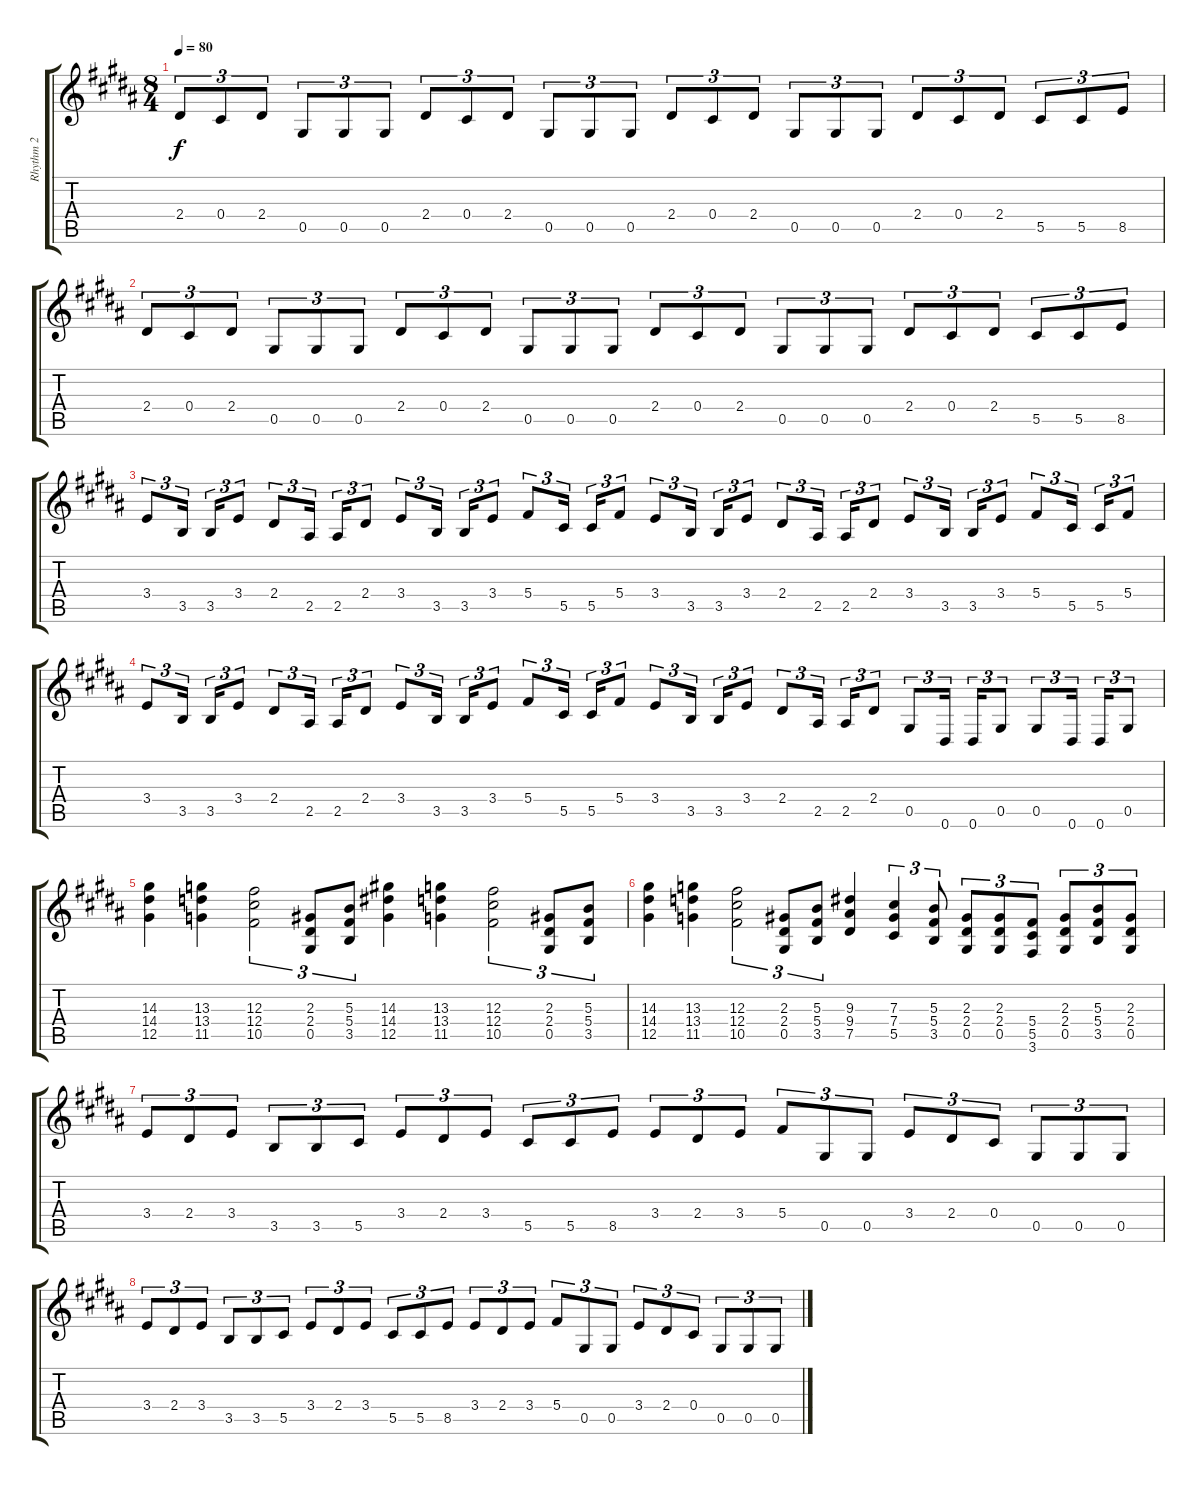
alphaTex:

\track ("Rhythm 2" "Rhythm 2") {instrument distortionguitar}
\staff {score tabs}
\tuning (Eb4 Bb3 Gb3 Db3 Ab2 Eb2) {hide}
\ts (8 4)
\tempo 80
\clef g2
\ks g#minor
2.4.8{tu (3 2) dy f} 0.4.8{tu (3 2)} 2.4.8{tu (3 2)} 0.5.8{tu (3 2)} 0.5.8{tu (3 2)} 0.5.8{tu (3 2)} 2.4.8{tu (3 2)} 0.4.8{tu (3 2)} 2.4.8{tu (3 2)} 0.5.8{tu (3 2)} 0.5.8{tu (3 2)} 0.5.8{tu (3 2)} 2.4.8{tu (3 2)} 0.4.8{tu (3 2)} 2.4.8{tu (3 2)} 0.5.8{tu (3 2)} 0.5.8{tu (3 2)} 0.5.8{tu (3 2)} 2.4.8{tu (3 2)} 0.4.8{tu (3 2)} 2.4.8{tu (3 2)} 5.5.8{tu (3 2)} 5.5.8{tu (3 2)} 8.5.8{tu (3 2)} |
2.4.8{tu (3 2)} 0.4.8{tu (3 2)} 2.4.8{tu (3 2)} 0.5.8{tu (3 2)} 0.5.8{tu (3 2)} 0.5.8{tu (3 2)} 2.4.8{tu (3 2)} 0.4.8{tu (3 2)} 2.4.8{tu (3 2)} 0.5.8{tu (3 2)} 0.5.8{tu (3 2)} 0.5.8{tu (3 2)} 2.4.8{tu (3 2)} 0.4.8{tu (3 2)} 2.4.8{tu (3 2)} 0.5.8{tu (3 2)} 0.5.8{tu (3 2)} 0.5.8{tu (3 2)} 2.4.8{tu (3 2)} 0.4.8{tu (3 2)} 2.4.8{tu (3 2)} 5.5.8{tu (3 2)} 5.5.8{tu (3 2)} 8.5.8{tu (3 2)} |
3.4.8{tu (3 2)} 3.5.16{tu (3 2)} 3.5.16{tu (3 2)} 3.4.8{tu (3 2)} 2.4.8{tu (3 2)} 2.5.16{tu (3 2)} 2.5.16{tu (3 2)} 2.4.8{tu (3 2)} 3.4.8{tu (3 2)} 3.5.16{tu (3 2)} 3.5.16{tu (3 2)} 3.4.8{tu (3 2)} 5.4.8{tu (3 2)} 5.5.16{tu (3 2)} 5.5.16{tu (3 2)} 5.4.8{tu (3 2)} 3.4.8{tu (3 2)} 3.5.16{tu (3 2)} 3.5.16{tu (3 2)} 3.4.8{tu (3 2)} 2.4.8{tu (3 2)} 2.5.16{tu (3 2)} 2.5.16{tu (3 2)} 2.4.8{tu (3 2)} 3.4.8{tu (3 2)} 3.5.16{tu (3 2)} 3.5.16{tu (3 2)} 3.4.8{tu (3 2)} 5.4.8{tu (3 2)} 5.5.16{tu (3 2)} 5.5.16{tu (3 2)} 5.4.8{tu (3 2)} |
3.4.8{tu (3 2)} 3.5.16{tu (3 2)} 3.5.16{tu (3 2)} 3.4.8{tu (3 2)} 2.4.8{tu (3 2)} 2.5.16{tu (3 2)} 2.5.16{tu (3 2)} 2.4.8{tu (3 2)} 3.4.8{tu (3 2)} 3.5.16{tu (3 2)} 3.5.16{tu (3 2)} 3.4.8{tu (3 2)} 5.4.8{tu (3 2)} 5.5.16{tu (3 2)} 5.5.16{tu (3 2)} 5.4.8{tu (3 2)} 3.4.8{tu (3 2)} 3.5.16{tu (3 2)} 3.5.16{tu (3 2)} 3.4.8{tu (3 2)} 2.4.8{tu (3 2)} 2.5.16{tu (3 2)} 2.5.16{tu (3 2)} 2.4.8{tu (3 2)} 0.5.8{tu (3 2)} 0.6.16{tu (3 2)} 0.6.16{tu (3 2)} 0.5.8{tu (3 2)} 0.5.8{tu (3 2)} 0.6.16{tu (3 2)} 0.6.16{tu (3 2)} 0.5.8{tu (3 2)} |
(14.3 14.4 12.5).4 (13.3 13.4 11.5).4 (12.3 12.4 10.5).2{tu (3 2)} (2.3 2.4 0.5).8{tu (3 2)} (5.3 5.4 3.5).8{tu (3 2)} (14.3 14.4 12.5).4 (13.3 13.4 11.5).4 (12.3 12.4 10.5).2{tu (3 2)} (2.3 2.4 0.5).8{tu (3 2)} (5.3 5.4 3.5).8{tu (3 2)} |
(14.3 14.4 12.5).4 (13.3 13.4 11.5).4 (12.3 12.4 10.5).2{tu (3 2)} (2.3 2.4 0.5).8{tu (3 2)} (5.3 5.4 3.5).8{tu (3 2)} (9.3 9.4 7.5).4 (7.3 7.4 5.5).4{tu (3 2)} (5.3 5.4 3.5).8{tu (3 2)} (2.3 2.4 0.5).8{tu (3 2)} (2.3 2.4 0.5).8{tu (3 2)} (5.4 5.5 3.6).8{tu (3 2)} (2.3 2.4 0.5).8{tu (3 2)} (5.3 5.4 3.5).8{tu (3 2)} (2.3 2.4 0.5).8{tu (3 2)} |
3.4.8{tu (3 2)} 2.4.8{tu (3 2)} 3.4.8{tu (3 2)} 3.5.8{tu (3 2)} 3.5.8{tu (3 2)} 5.5.8{tu (3 2)} 3.4.8{tu (3 2)} 2.4.8{tu (3 2)} 3.4.8{tu (3 2)} 5.5.8{tu (3 2)} 5.5.8{tu (3 2)} 8.5.8{tu (3 2)} 3.4.8{tu (3 2)} 2.4.8{tu (3 2)} 3.4.8{tu (3 2)} 5.4.8{tu (3 2)} 0.5.8{tu (3 2)} 0.5.8{tu (3 2)} 3.4.8{tu (3 2)} 2.4.8{tu (3 2)} 0.4.8{tu (3 2)} 0.5.8{tu (3 2)} 0.5.8{tu (3 2)} 0.5.8{tu (3 2)} |
3.4.8{tu (3 2)} 2.4.8{tu (3 2)} 3.4.8{tu (3 2)} 3.5.8{tu (3 2)} 3.5.8{tu (3 2)} 5.5.8{tu (3 2)} 3.4.8{tu (3 2)} 2.4.8{tu (3 2)} 3.4.8{tu (3 2)} 5.5.8{tu (3 2)} 5.5.8{tu (3 2)} 8.5.8{tu (3 2)} 3.4.8{tu (3 2)} 2.4.8{tu (3 2)} 3.4.8{tu (3 2)} 5.4.8{tu (3 2)} 0.5.8{tu (3 2)} 0.5.8{tu (3 2)} 3.4.8{tu (3 2)} 2.4.8{tu (3 2)} 0.4.8{tu (3 2)} 0.5.8{tu (3 2)} 0.5.8{tu (3 2)} 0.5.8{tu (3 2)}
